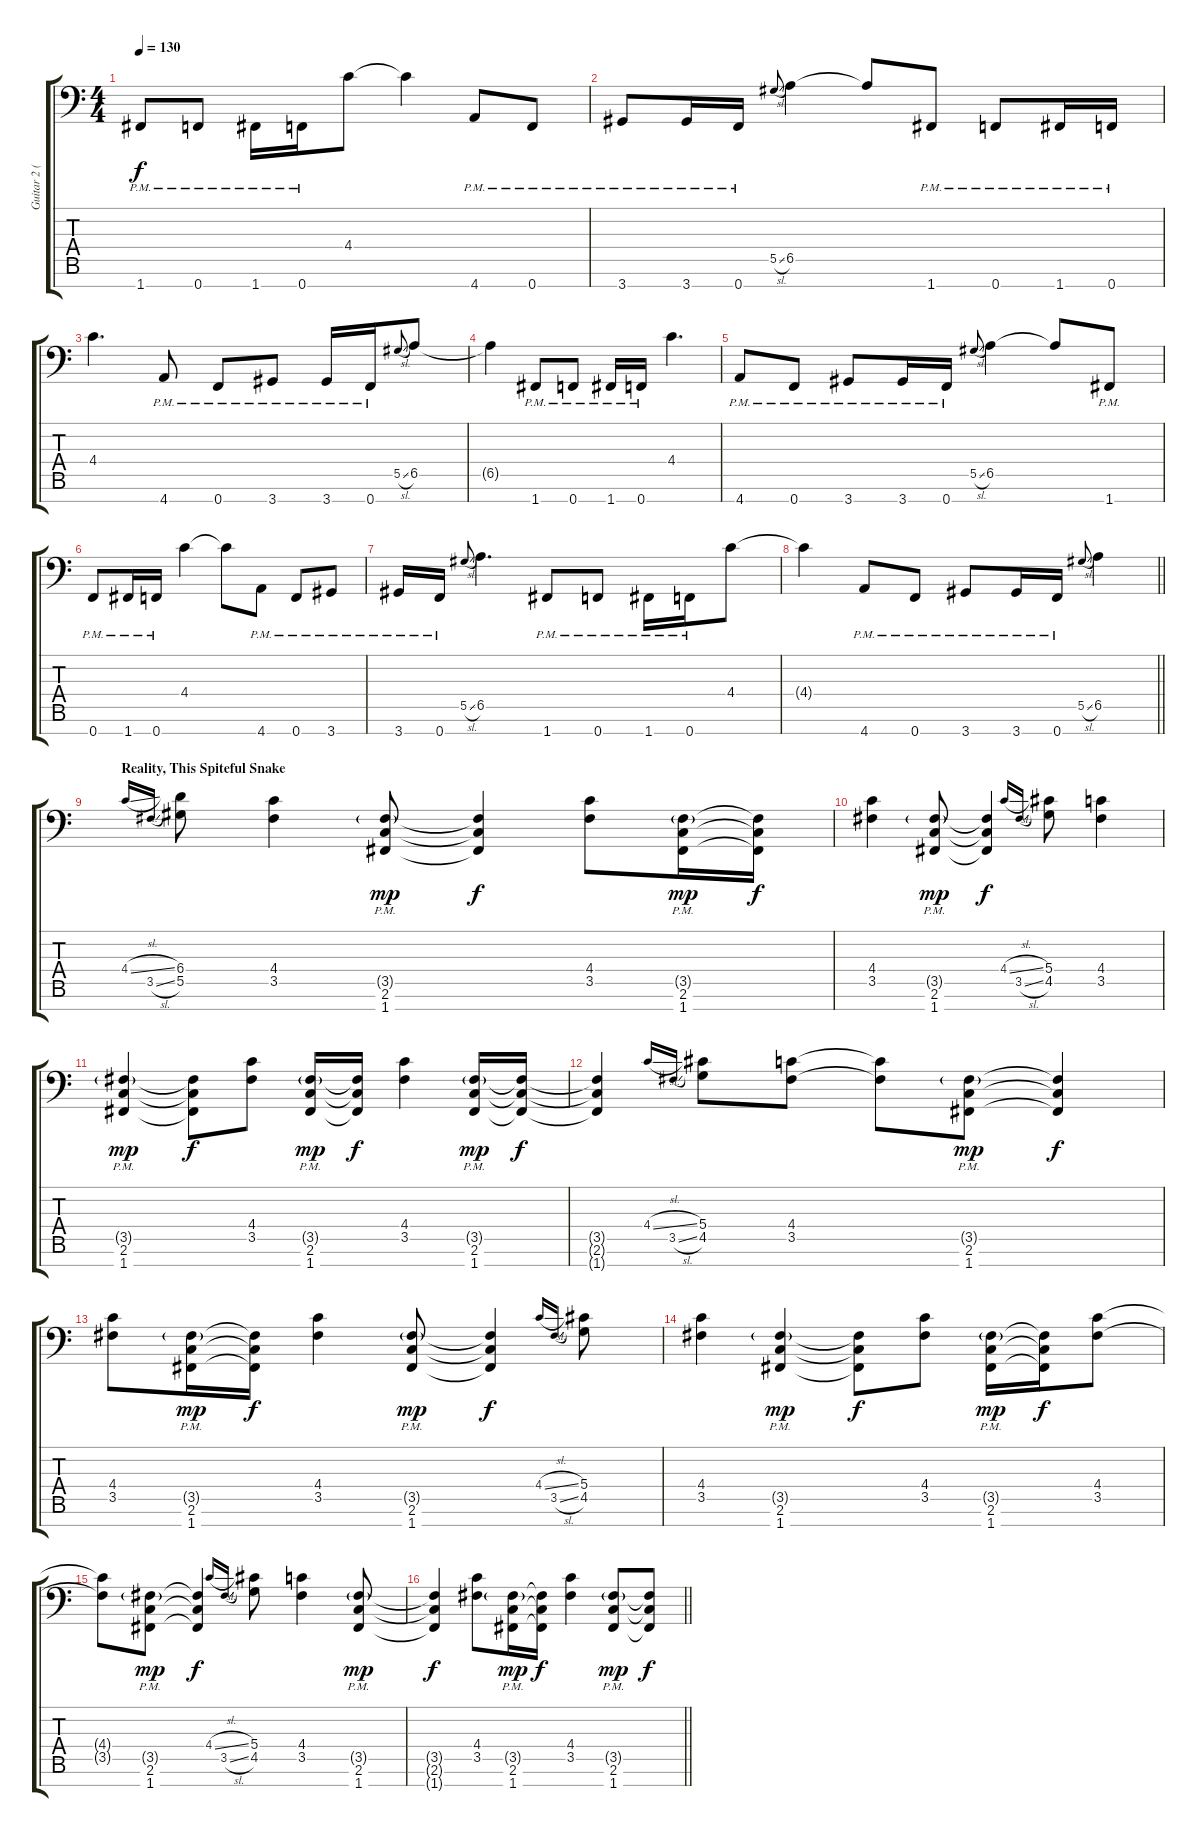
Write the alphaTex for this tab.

\track ("Guitar 2 (Fredrik Thordendal)" "Guitar 2 (") {instrument overdrivenguitar}
\staff {score tabs}
\tuning (Bb3 F3 Db3 Ab2 Eb2 Bb1 F1) {hide}
\ts (4 4)
\tempo 130
\clef f4
\ks c
1.7{pm}.8{dy f} 0.7{pm}.8 1.7{pm}.16 0.7{pm}.16 4.4.8 4.4{t}.4 4.7{pm}.8 0.7{pm}.8 |
3.7{pm}.8 3.7{pm}.16 0.7{pm}.16 5.5{sl}.8{gr onbeat} 6.5.4 6.5{t}.8 1.7{pm}.8 0.7{pm}.8 1.7{pm}.16 0.7{pm}.16 |
4.4.4{d} 4.7{pm}.8 0.7{pm}.8 3.7{pm}.8 3.7{pm}.16 0.7{pm}.16 5.5{sl}.8{gr onbeat} 6.5.8 |
6.5{t}.4 1.7{pm}.8 0.7{pm}.8 1.7{pm}.16 0.7{pm}.16 4.4.4{d} |
4.7{pm}.8 0.7{pm}.8 3.7{pm}.8 3.7{pm}.16 0.7{pm}.16 5.5{sl}.8{gr onbeat} 6.5.4 6.5{t}.8 1.7{pm}.8 |
0.7{pm}.8 1.7{pm}.16 0.7{pm}.16 4.4.4 4.4{t}.8 4.7{pm}.8 0.7{pm}.8 3.7{pm}.8 |
3.7{pm}.16 0.7{pm}.16 5.5{sl}.8{gr onbeat} 6.5.4{d} 1.7{pm}.8 0.7{pm}.8 1.7{pm}.16 0.7{pm}.16 4.4.8 |
\barLineRight lightlight
4.4{t}.4 4.7{pm}.8 0.7{pm}.8 3.7{pm}.8 3.7{pm}.16 0.7{pm}.16 5.5{sl}.8{gr onbeat} 6.5.4 |
\section ("" "Reality, This Spiteful Snake")
4.4{sl}.16{gr onbeat} 3.5{sl}.16{gr onbeat} (6.4 5.5).8 (4.4 3.5).4 (3.5{g pm} 2.6{pm} 1.7{pm}).8{dy mp} (3.5{t} 2.6{t} 1.7{t}).4{dy f} (4.4 3.5).8 (3.5{g pm} 2.6{pm} 1.7{pm}).16{dy mp} (3.5{t} 2.6{t} 1.7{t}).16{dy f} |
(4.4 3.5).4 (3.5{g pm} 2.6{pm} 1.7{pm}).8{dy mp} (3.5{t} 2.6{t} 1.7{t}).4{dy f} 4.4{sl}.16{gr onbeat} 3.5{sl}.16{gr onbeat} (5.4 4.5).8 (4.4 3.5).4 |
(3.5{g pm} 2.6{pm} 1.7{pm}).4{dy mp} (3.5{t} 2.6{t} 1.7{t}).8{dy f} (4.4 3.5).8 (3.5{g pm} 2.6{pm} 1.7{pm}).16{dy mp} (3.5{t} 2.6{t} 1.7{t}).16{dy f} (4.4 3.5).4 (3.5{g pm} 2.6{pm} 1.7{pm}).16{dy mp} (3.5{t} 2.6{t} 1.7{t}).16{dy f} |
(3.5{t} 2.6{t} 1.7{t}).4 4.4{sl}.16{gr onbeat} 3.5{sl}.16{gr onbeat} (5.4 4.5).8 (4.4 3.5).8 (4.4{t} 3.5{t}).8 (3.5{g pm} 2.6{pm} 1.7{pm}).8{dy mp} (3.5{t} 2.6{t} 1.7{t}).4{dy f} |
(4.4 3.5).8 (3.5{g pm} 2.6{pm} 1.7{pm}).16{dy mp} (3.5{t} 2.6{t} 1.7{t}).16{dy f} (4.4 3.5).4 (3.5{g pm} 2.6{pm} 1.7{pm}).8{dy mp} (3.5{t} 2.6{t} 1.7{t}).4{dy f} 4.4{sl}.16{gr onbeat} 3.5{sl}.16{gr onbeat} (5.4 4.5).8 |
(4.4 3.5).4 (3.5{g pm} 2.6{pm} 1.7{pm}).4{dy mp} (3.5{t} 2.6{t} 1.7{t}).8{dy f} (4.4 3.5).8 (3.5{g pm} 2.6{pm} 1.7{pm}).16{dy mp} (3.5{t} 2.6{t} 1.7{t}).16{dy f} (4.4 3.5).8 |
(4.4{t} 3.5{t}).8 (3.5{g pm} 2.6{pm} 1.7{pm}).8{dy mp} (3.5{t} 2.6{t} 1.7{t}).4{dy f} 4.4{sl}.16{gr onbeat} 3.5{sl}.16{gr onbeat} (5.4 4.5).8 (4.4 3.5).4 (3.5{g pm} 2.6{pm} 1.7{pm}).8{dy mp} |
\barLineRight lightlight
(3.5{t} 2.6{t} 1.7{t}).4{dy f} (4.4 3.5).8 (3.5{g pm} 2.6{pm} 1.7{pm}).16{dy mp} (3.5{t} 2.6{t} 1.7{t}).16{dy f} (4.4 3.5).4 (3.5{g pm} 2.6{pm} 1.7{pm}).8{dy mp} (3.5{t} 2.6{t} 1.7{t}).8{dy f}
